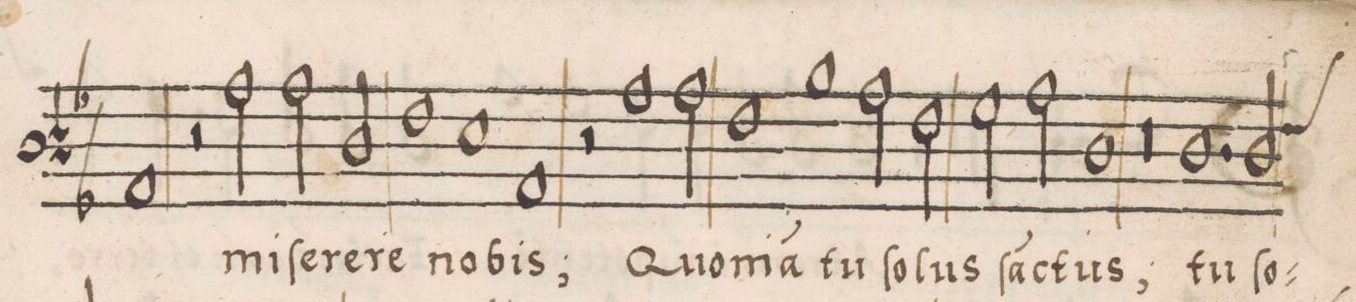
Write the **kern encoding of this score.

**kern	**text
*I"BASSVS	*
*clefF3	*
*k[b-]	*
*met(C|)	*
*M2/1	*
1C/	.
=131-	=131-
2r	.
2c\	mi-
2c\	-ſe-
2F/	-re-
=132-	=132-
1A\	-re
1G\	no-
=133-	=133-
1C/	-bis;
2r	.
1c\	Quo-
=134-	=134-
2c\	-ni-
1A\	-a(m)
=135-	=135-
1d\	tu
2c\	ſo-
2A\	-lus
=136-	=136-
2B-\	ſa(n)c-
2c\	.
1F\	-tus;
=137-	=137-
0r	.
=138-	=138-
1.F\	tu
*custos:A	*
2F/	ſo-
=139-	=139-
*-	*-
